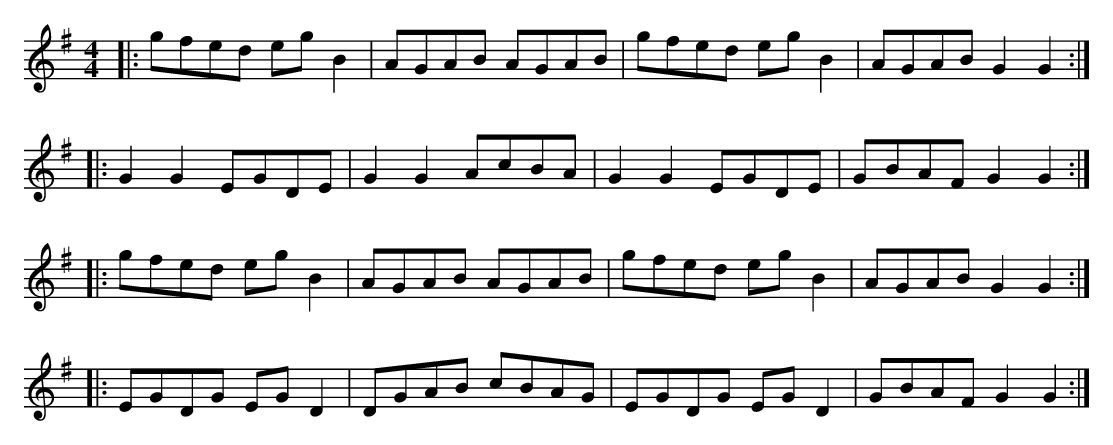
X:1
M:4/4
K:G
|:gfed egB2|AGAB AGAB|gfed egB2|AGAB G2G2:|
|:G2G2 EGDE|G2G2 AcBA|G2G2 EGDE|GBAF G2G2:|
|:gfed egB2|AGAB AGAB|gfed egB2|AGAB G2G2:|
|:EGDG EGD2|DGAB cBAG|EGDG EGD2|GBAF G2G2:|
